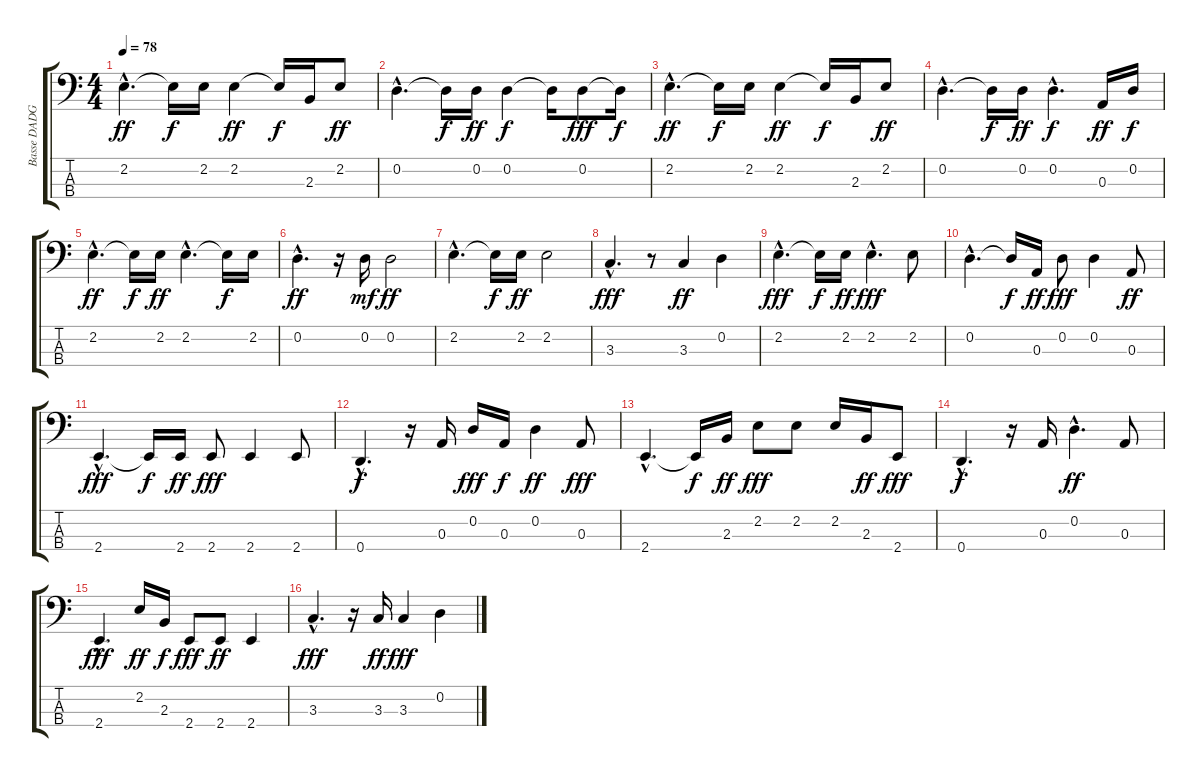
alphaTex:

\track ("Basse DADG" "Basse DADG") {instrument electricbassfinger}
\staff {score tabs}
\tuning (G2 D2 A1 D1) {hide}
\ts (4 4)
\tempo 78
\clef f4
\ks c
2.2{hac}.4{d dy ff} 2.2{t}.16{dy f} 2.2.16 2.2.4{dy ff} 2.2{t}.16{dy f} 2.3.16 2.2.8{dy ff} |
0.2{hac}.4{d} 0.2{t}.16{dy f} 0.2.16{dy ff} 0.2.4{dy f} 0.2{t}.16 0.2.8{dy fff} 0.2{t}.16{dy f} |
2.2{hac}.4{d dy ff} 2.2{t}.16{dy f} 2.2.16 2.2.4{dy ff} 2.2{t}.16{dy f} 2.3.16 2.2.8{dy ff} |
0.2{hac}.4{d} 0.2{t}.16{dy f} 0.2.16{dy ff} 0.2{hac}.4{d dy f} 0.3.16{dy ff} 0.2.16{dy f} |
2.2{hac}.4{d dy ff} 2.2{t}.16{dy f} 2.2.16{dy ff} 2.2{hac}.4{d} 2.2{t}.16{dy f} 2.2.16 |
0.2{hac}.4{d dy ff} r.16 0.2.16{dy mf} 0.2.2{dy ff} |
2.2{hac}.4{d} 2.2{t}.16{dy f} 2.2.16{dy ff} 2.2.2 |
3.3{hac}.4{d dy fff} r.8 3.3.4{dy ff} 0.2.4 |
2.2{hac}.4{d dy fff} 2.2{t}.16{dy f} 2.2.16{dy ff} 2.2{hac}.4{d dy fff} 2.2.8 |
0.2{hac}.4{d} 0.2{t}.16{dy f} 0.3.16{dy ff} 0.2.8{dy fff} 0.2.4 0.3.8{dy ff} |
2.4{hac}.4{d dy fff} 2.4{t}.16{dy f} 2.4.16{dy ff} 2.4.8{dy fff} 2.4.4 2.4.8 |
0.4{hac}.4{d dy f} r.16 0.3.16 0.2.16{dy fff} 0.3.16{dy f} 0.2.4{dy ff} 0.3.8{dy fff} |
2.4{hac}.4{d} 2.4{t}.16{dy f} 2.3.16{dy ff} 2.2.8{dy fff} 2.2.8 2.2.16 2.3.16{dy ff} 2.4.8{dy fff} |
0.4{hac}.4{d dy f} r.16 0.3.16 0.2{hac}.4{d dy ff} 0.3.8 |
2.4{hac}.4{d dy fff} 2.2.16{dy ff} 2.3.16{dy f} 2.4.8{dy fff} 2.4.8{dy ff} 2.4.4 |
3.3{hac}.4{d dy fff} r.16 3.3.16{dy ff} 3.3.4{dy fff} 0.2.4
